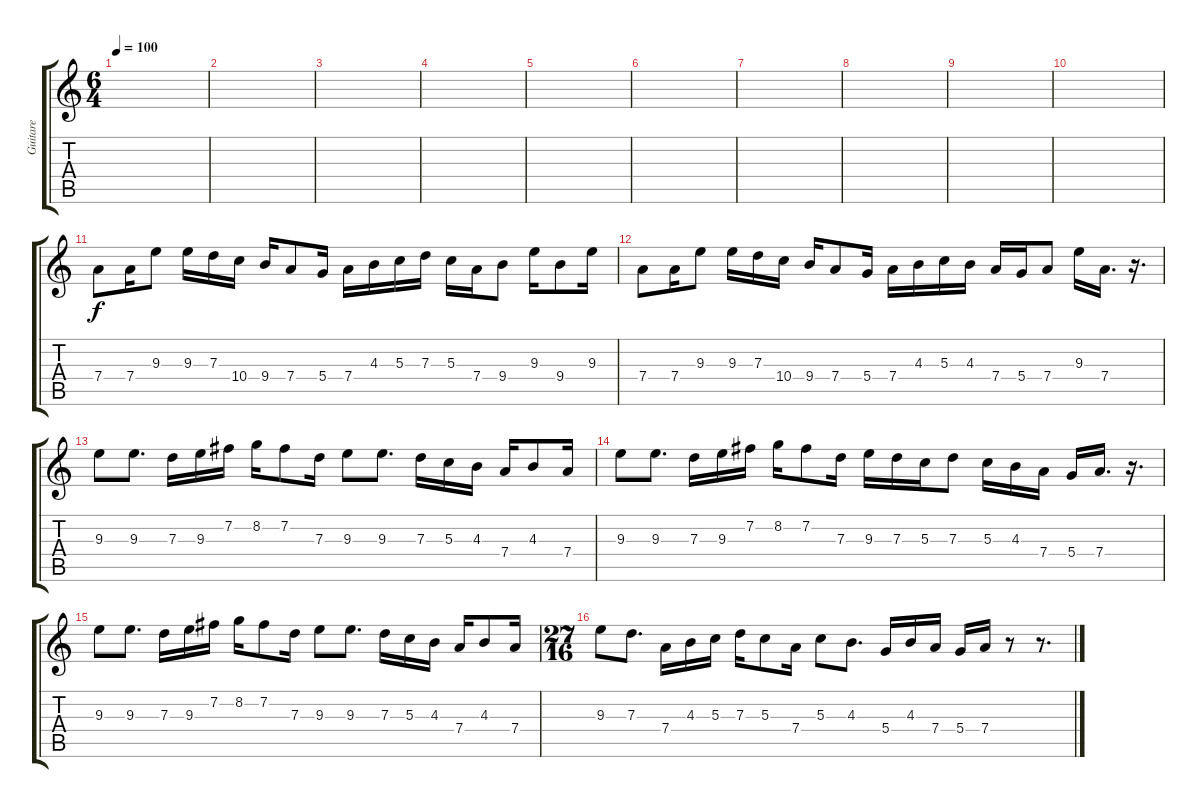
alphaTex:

\track ("Guitare" "Guitare") {instrument acousticguitarsteel}
\staff {score tabs}
\tuning (E4 B3 G3 D3 A2 E2) {hide}
\ts (6 4)
\tempo 100
\clef g2
\ks c
|
|
|
|
|
|
|
|
|
|
7.4.8 7.4.16 9.3.8 9.3.16 7.3.16 10.4.16 9.4.16 7.4.8 5.4.16 7.4.16 4.3.16 5.3.16 7.3.16 5.3.16 7.4.16 9.4.8 9.3.16 9.4.8 9.3.16 |
7.4.8 7.4.16 9.3.8 9.3.16 7.3.16 10.4.16 9.4.16 7.4.8 5.4.16 7.4.16 4.3.16 5.3.16 4.3.16 7.4.16 5.4.16 7.4.8 9.3.16 7.4.16{d} r.16{d} |
9.3.8 9.3.8{d} 7.3.16 9.3.16 7.2.16 8.2.16 7.2.8 7.3.16 9.3.8 9.3.8{d} 7.3.16 5.3.16 4.3.16 7.4.16 4.3.8 7.4.16 |
9.3.8 9.3.8{d} 7.3.16 9.3.16 7.2.16 8.2.16 7.2.8 7.3.16 9.3.16 7.3.16 5.3.16 7.3.8 5.3.16 4.3.16 7.4.16 5.4.16 7.4.16{d} r.16{d} |
9.3.8 9.3.8{d} 7.3.16 9.3.16 7.2.16 8.2.16 7.2.8 7.3.16 9.3.8 9.3.8{d} 7.3.16 5.3.16 4.3.16 7.4.16 4.3.8 7.4.16 |
\ts (27 16)
9.3.8 7.3.8{d} 7.4.16 4.3.16 5.3.16 7.3.16 5.3.8 7.4.16 5.3.8 4.3.8{d} 5.4.16 4.3.16 7.4.16 5.4.16 7.4.16 r.8 r.8{d}
